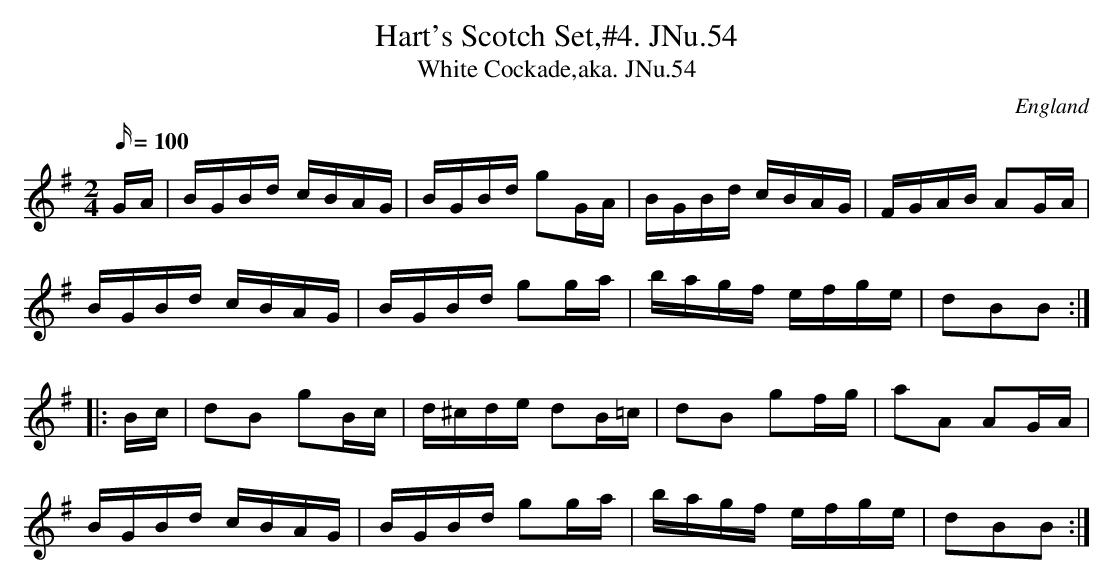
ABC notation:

X:1
T:Hart's Scotch Set,#4. JNu.54
T:White Cockade,aka. JNu.54
M:2/4
L:1/16
Q:100
O:England
K:G
GA|BGBd cBAG|BGBd g2GA|BGBd cBAG|FGAB A2GA|!
BGBd cBAG|BGBd g2ga|bagf efge|d2B2B2::!
Bc|d2B2 g2Bc|d^cde d2B=c|d2B2 g2fg|a2A2 A2GA|!
BGBd cBAG|BGBd g2ga|bagf efge|d2B2B2:|]
